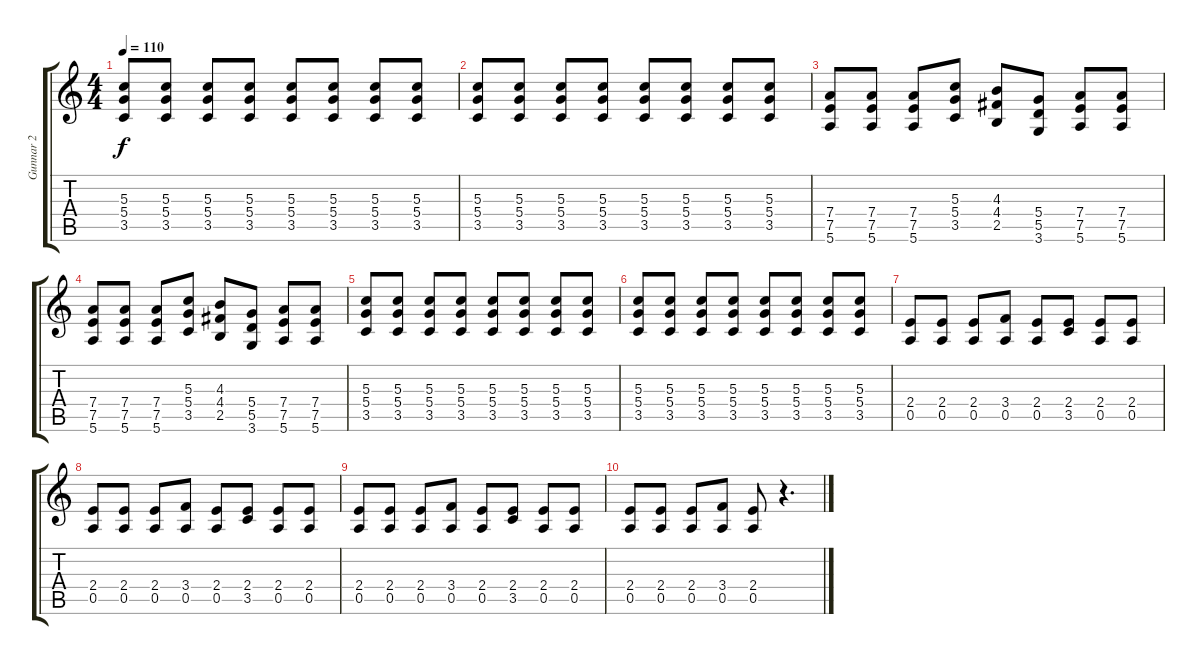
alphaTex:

\track ("Gunnar 2" "Gunnar 2") {instrument electricguitarclean}
\staff {score tabs}
\tuning (E4 B3 G3 D3 A2 E2) {hide}
\ts (4 4)
\tempo 110
\clef g2
\ks c
(5.3 5.4 3.5).8{dy f volume 12 balance 5 instrument distortionguitar} (5.3 5.4 3.5).8 (5.3 5.4 3.5).8 (5.3 5.4 3.5).8 (5.3 5.4 3.5).8 (5.3 5.4 3.5).8 (5.3 5.4 3.5).8 (5.3 5.4 3.5).8 |
(5.3 5.4 3.5).8 (5.3 5.4 3.5).8 (5.3 5.4 3.5).8 (5.3 5.4 3.5).8 (5.3 5.4 3.5).8 (5.3 5.4 3.5).8 (5.3 5.4 3.5).8 (5.3 5.4 3.5).8 |
(7.4 7.5 5.6).8 (7.4 7.5 5.6).8 (7.4 7.5 5.6).8 (5.3 5.4 3.5).8 (4.3 4.4 2.5).8 (5.4 5.5 3.6).8 (7.4 7.5 5.6).8 (7.4 7.5 5.6).8 |
(7.4 7.5 5.6).8 (7.4 7.5 5.6).8 (7.4 7.5 5.6).8 (5.3 5.4 3.5).8 (4.3 4.4 2.5).8 (5.4 5.5 3.6).8 (7.4 7.5 5.6).8 (7.4 7.5 5.6).8 |
(5.3 5.4 3.5).8{volume 12 balance 5 instrument distortionguitar} (5.3 5.4 3.5).8 (5.3 5.4 3.5).8 (5.3 5.4 3.5).8 (5.3 5.4 3.5).8 (5.3 5.4 3.5).8 (5.3 5.4 3.5).8 (5.3 5.4 3.5).8 |
(5.3 5.4 3.5).8 (5.3 5.4 3.5).8 (5.3 5.4 3.5).8 (5.3 5.4 3.5).8 (5.3 5.4 3.5).8 (5.3 5.4 3.5).8 (5.3 5.4 3.5).8 (5.3 5.4 3.5).8 |
(2.4 0.5).8{volume 6 balance 0 instrument electricguitarclean} (2.4 0.5).8 (2.4 0.5).8 (3.4 0.5).8 (2.4 0.5).8 (2.4 3.5).8 (2.4 0.5).8 (2.4 0.5).8 |
(2.4 0.5).8 (2.4 0.5).8 (2.4 0.5).8 (3.4 0.5).8 (2.4 0.5).8 (2.4 3.5).8 (2.4 0.5).8 (2.4 0.5).8 |
(2.4 0.5).8 (2.4 0.5).8 (2.4 0.5).8 (3.4 0.5).8 (2.4 0.5).8 (2.4 3.5).8 (2.4 0.5).8 (2.4 0.5).8 |
(2.4 0.5).8 (2.4 0.5).8 (2.4 0.5).8 (3.4 0.5).8 (2.4 0.5).8 r.4{d}
